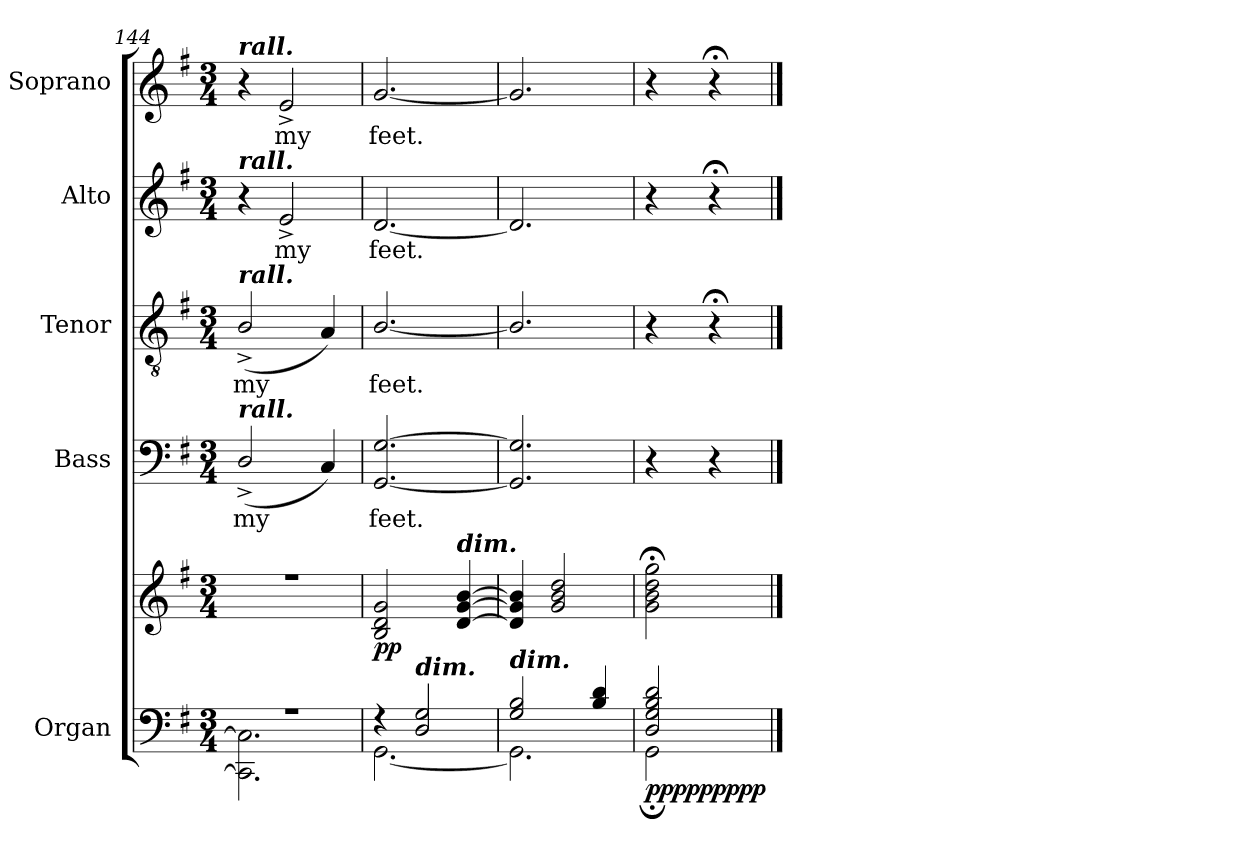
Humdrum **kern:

**kern	**kern	**dynam	**kern	**text	**kern	**text	**kern	**text	**kern	**text
*part5	*part5	*part5	*part4	*part4	*part3	*part3	*part2	*part2	*part1	*part1
*staff6	*staff5	*staff5/6	*staff4	*staff4	*staff3	*staff3	*staff2	*staff2	*staff1	*staff1
*I"Organ	*	*	*I"Bass	*	*I"Tenor	*	*I"Alto	*	*I"Soprano	*
*	*	*	*I'B	*	*I'T	*	*I'A	*	*I'S	*
*clefF4	*clefG2	*	*clefF4	*	*clefGv2	*	*clefG2	*	*clefG2	*
*k[f#]	*k[f#]	*	*k[f#]	*	*k[f#]	*	*k[f#]	*	*k[f#]	*
*G:	*G:	*	*G:	*	*G:	*	*G:	*	*G:	*
*M3/4	*M3/4	*	*M3/4	*	*M3/4	*	*M3/4	*	*M3/4	*
=144	=144	=144	=144	=144	=144	=144	=144	=144	=144	=144
!	!	!	!	!	!	!	!	!	!LO:TX:a:Bi:t=rall.	!
!	!	!	!	!	!	!	!LO:TX:a:Bi:t=rall.	!	!	!
!	!	!	!	!	!LO:TX:a:Bi:t=rall.	!	!	!	!	!
!	!	!	!LO:TX:a:Bi:t=rall.	!	!	!	!	!	!	!
!LO:N:vis=1	!LO:N:vis=1	!	!	!LO:LY:b	!	!LO:LY:b	!	!	!	!
*^	*^	*	*	*	*	*	*	*	*	*
2.r	2.CC\] 2.C\]	2.r	2.ryy	.	(<2D^/	my	(<2B^/	my	4r	.	4r	.
!	!	!	!	!	!	!	!	!	!	!LO:LY:b	!	!LO:LY:b
.	.	.	.	.	.	.	.	.	2e^	my	2e^	my
.	.	.	.	.	4C)	.	4A)	.	.	.	.	.
=145	=145	=145	=145	=145	=145	=145	=145	=145	=145	=145	=145	=145
!	!	!	!	!LO:DY:b	!	!LO:LY:b	!	!LO:LY:b	!	!LO:LY:b	!	!LO:LY:b
4r	[2.GG\	2B 2d 2g	2.ryy	pp	[2.GG [2.G	feet.	[2.B/	feet.	[2.d	feet.	[2.g	feet.
!LO:TX:a:Bi:t=dim.	!	!	!	!	!	!	!	!	!	!	!	!
2D/ 2G/	.	.	.	.	.	.	.	.	.	.	.	.
!	!	!LO:TX:a:Bi:t=dim.	!	!	!	!	!	!	!	!	!	!
.	.	[4d [4g [4b	.	.	.	.	.	.	.	.	.	.
=146	=146	=146	=146	=146	=146	=146	=146	=146	=146	=146	=146	=146
!LO:TX:a:Bi:t=dim.	!	!	!	!	!	!	!	!	!	!	!	!
2G/ 2B/	2.GG\]	4d] 4g] 4b]	2.ryy	.	2.GG] 2.G]	.	2.B/]	.	2.d]	.	2.g]	.
.	.	2g 2b 2dd	.	.	.	.	.	.	.	.	.	.
4B/ 4d/	.	.	.	.	.	.	.	.	.	.	.	.
=147	=147	=147	=147	=147	=147	=147	=147	=147	=147	=147	=147	=147
!	!	!	!	!LO:DY:b=2	!	!	!	!	!	!	!	!
!	!	!	!	!LO:DY:n=1:b=2	!	!	!	!	!	!	!	!
!	!	!	!	!LO:DY:n=2:b	!	!	!	!	!	!	!	!
2D/ 2G/ 2B/ 2d/	2GG;\	2g;< 2b;< 2dd;< 2gg;<	2ryy	ppp ppp ppp	4r	.	4r	.	4r	.	4r	.
.	.	.	.	.	4r	.	4r;<	.	4r;<	.	4r;<	.
*v	*v	*	*	*	*	*	*	*	*	*	*	*
*	*v	*v	*	*	*	*	*	*	*	*	*
==	==	==	==	==	==	==	==	==	==	==
*-	*-	*-	*-	*-	*-	*-	*-	*-	*-	*-
